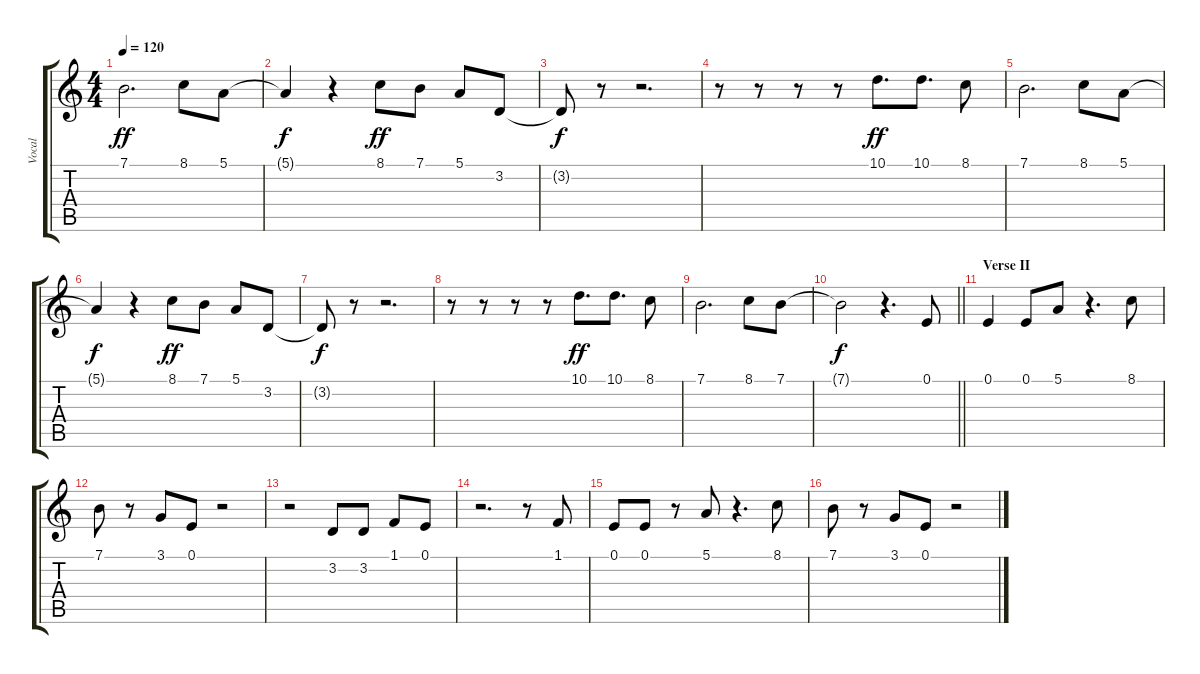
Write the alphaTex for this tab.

\track ("Vocal" "Vocal") {instrument fx5brightness}
\staff {score tabs}
\tuning (E4 B3 G3 D3 A2 E2) {hide}
\ts (4 4)
\tempo 120
\clef g2
\ks c
7.1.2{d dy ff} 8.1.8 5.1.8 |
5.1{t}.4{dy f} r.4 8.1.8{dy ff} 7.1.8 5.1.8 3.2.8 |
3.2{t}.8{dy f} r.8 r.2{d} |
r.8 r.8 r.8 r.8 10.1.8{d dy ff} 10.1.8{d} 8.1.8 |
7.1.2{d} 8.1.8 5.1.8 |
5.1{t}.4{dy f} r.4 8.1.8{dy ff} 7.1.8 5.1.8 3.2.8 |
3.2{t}.8{dy f} r.8 r.2{d} |
r.8 r.8 r.8 r.8 10.1.8{d dy ff} 10.1.8{d} 8.1.8 |
7.1.2{d} 8.1.8 7.1.8 |
\barLineRight lightlight
7.1{t}.2{dy f} r.4{d} 0.1.8 |
\section ("" "Verse II")
0.1.4 0.1.8 5.1.8 r.4{d} 8.1.8 |
7.1.8 r.8 3.1.8 0.1.8 r.2 |
r.2 3.2.8 3.2.8 1.1.8 0.1.8 |
r.2{d} r.8 1.1.8 |
0.1.8 0.1.8 r.8 5.1.8 r.4{d} 8.1.8 |
7.1.8 r.8 3.1.8 0.1.8 r.2
